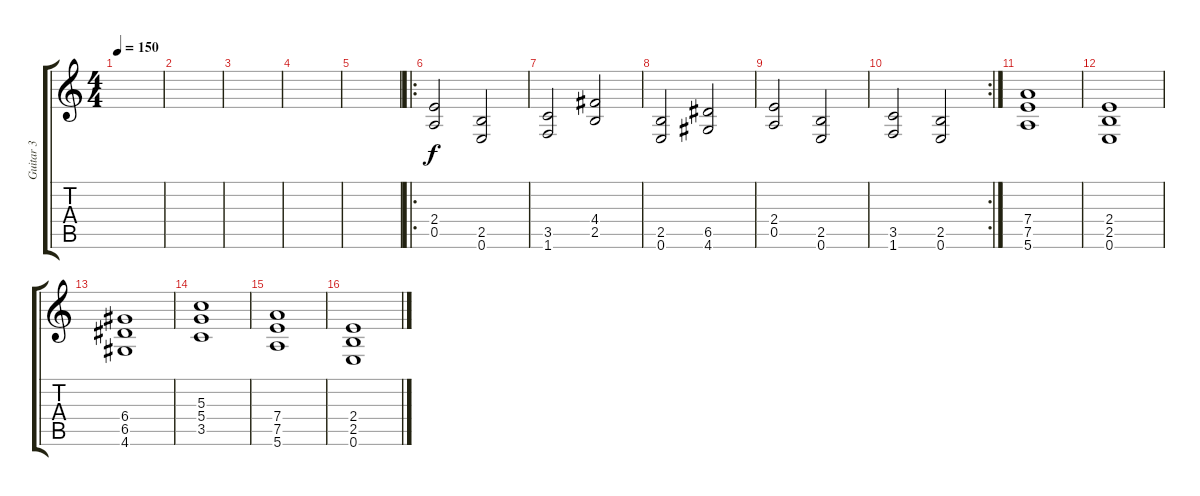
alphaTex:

\track ("Guitar 3" "Guitar 3") {instrument distortionguitar}
\staff {score tabs}
\tuning (E4 B3 G3 D3 A2 E2) {hide}
\ts (4 4)
\tempo 150
\clef g2
\ks aminor
|
|
|
|
|
\ro
(2.4 0.5).2 (2.5 0.6).2 |
(3.5 1.6).2 (4.4 2.5).2 |
(2.5 0.6).2 (6.5 4.6).2 |
(2.4 0.5).2 (2.5 0.6).2 |
\rc 2
(3.5 1.6).2 (2.5 0.6).2 |
(7.4 7.5 5.6).1 |
(2.4 2.5 0.6).1 |
(6.4 6.5 4.6).1 |
(5.3 5.4 3.5).1 |
(7.4 7.5 5.6).1 |
(2.4 2.5 0.6).1
